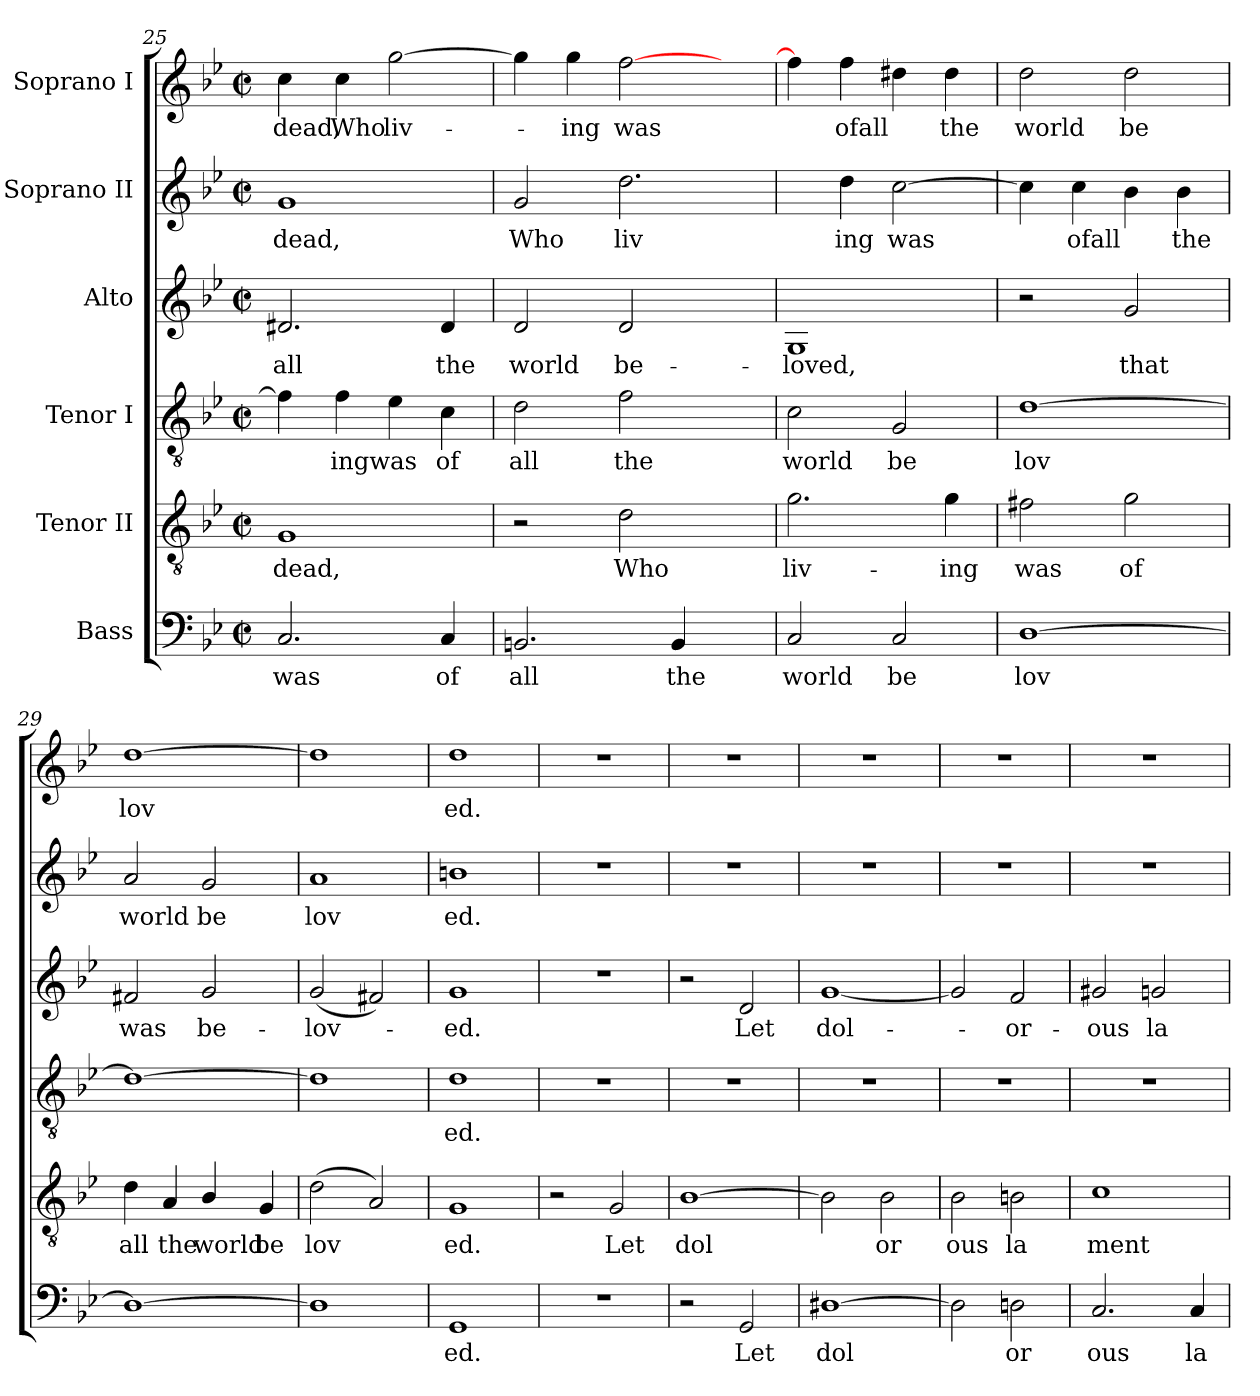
**kern	**text	**kern	**text	**kern	**text	**kern	**text	**kern	**text	**kern	**text
*part6	*part6	*part5	*part5	*part4	*part4	*part3	*part3	*part2	*part2	*part1	*part1
*staff6	*staff6	*staff5	*staff5	*staff4	*staff4	*staff3	*staff3	*staff2	*staff2	*staff1	*staff1
*I"Bass	*	*I"Tenor II	*	*I"Tenor I	*	*I"Alto	*	*I"Soprano II	*	*I"Soprano I	*
*clefF4	*	*clefGv2	*	*clefGv2	*	*clefG2	*	*clefG2	*	*clefG2	*
*ITrd-3c-5	*	*ITrd-3c-5	*	*	*	*ITrd-3c-5	*	*ITrd-3c-5	*	*ITrd-3c-5	*
*k[b-e-a-]	*	*k[b-e-a-]	*	*k[b-e-]	*	*k[b-e-a-]	*	*k[b-e-a-]	*	*k[b-e-a-]	*
*E-:	*	*E-:	*	*B-:	*	*E-:	*	*E-:	*	*E-:	*
*M2/2	*	*M2/2	*	*M2/2	*	*M2/2	*	*M2/2	*	*M2/2	*
*met(c|)	*	*met(c|)	*	*met(c|)	*	*met(c|)	*	*met(c|)	*	*met(c|)	*
=25	=25	=25	=25	=25	=25	=25	=25	=25	=25	=25	=25
!	!LO:LY:b:cj	!	!LO:LY:b:cj	!	!	!	!LO:LY:b:cj	!	!LO:LY:b:cj	!	!LO:LY:b:cj
2.F/	was	1c	dead,	4f\]	.	2.g#/	all	1cc	dead,	4ff\	dead,
!	!	!	!	!	!LO:LY:b	!	!	!	!	!	!LO:LY:b:cj
.	.	.	.	4f\	ingwas	.	.	.	.	4ff\	Who
!	!	!	!	!	!	!	!	!	!	!	!LO:LY:b
.	.	.	.	4e-\	.	.	.	.	.	[>2ccc\	liv-
!	!LO:LY:b:cj	!	!	!	!LO:LY:b:cj	!	!LO:LY:b:cj	!	!	!	!
4F/	of	.	.	4c\	of	4g#/	the	.	.	.	.
=26	=26	=26	=26	=26	=26	=26	=26	=26	=26	=26	=26
!	!LO:LY:b:cj	!	!	!	!LO:LY:b:cj	!	!LO:LY:b:cj	!	!LO:LY:b:cj	!	!
2.En/	all	2r	.	2d\	all	2g/	world	2cc/	Who	4ccc\]	.
!	!	!	!	!	!	!	!	!	!	!	!LO:LY:b:cj
.	.	.	.	.	.	.	.	.	.	4ccc\	-ing
!	!	!	!LO:LY:b:cj	!	!LO:LY:b:cj	!	!LO:LY:b:cj	!	!LO:LY:b:cj	!	!LO:LY:b
.	.	2g\	Who	2f\	the	2g/	be-	2.gg\	liv	[>2bb-\	was
!	!LO:LY:b:cj	!	!	!	!	!	!	!	!	!	!
4E/	the	.	.	.	.	.	.	.	.	.	.
4ryy	.	4ryy	.	4ryy	.	4ryy	.	.	.	4ryy	.
=27	=27	=27	=27	=27	=27	=27	=27	=27	=27	=27	=27
!	!LO:LY:b:cj	!	!LO:LY:b:cj	!	!LO:LY:b:cj	!	!LO:LY:b:cj	!	!	!	!
2F/	world	2.cc\	liv-	2c\	world	1c	-loved,	4ryy	.	4bb-\]	.
!	!	!	!	!	!	!	!	!	!LO:LY:b:cj	!	!LO:LY:b
.	.	.	.	.	.	.	.	4gg\	ing	4bb-\	ofall
!	!LO:LY:b:cj	!	!	!	!LO:LY:b:cj	!	!	!	!LO:LY:b	!	!
2F/	be	.	.	2G/	be	.	.	[<2ff\	was	4gg#\	.
!	!	!	!LO:LY:b:cj	!	!	!	!	!	!	!	!LO:LY:b:cj
.	.	4cc\	-ing	.	.	.	.	.	.	4gg#\	the
!!LO:PB:g=z
=28	=28	=28	=28	=28	=28	=28	=28	=28	=28	=28	=28
!	!LO:LY:b:cj	!	!LO:LY:b:cj	!	!LO:LY:b:cj	!	!	!	!	!	!LO:LY:b:cj
[>1G	lov	2bn\	was	[>1d	lov	2r	.	4ff\]	.	2gg\	world
!	!	!	!	!	!	!	!	!	!LO:LY:b	!	!
.	.	.	.	.	.	.	.	4ff\	ofall	.	.
!	!	!	!LO:LY:b:cj	!	!	!	!LO:LY:b:cj	!	!	!	!LO:LY:b:cj
.	.	2cc\	of	.	.	2cc/	that	4ee-\	.	2gg\	be
!	!	!	!	!	!	!	!	!	!LO:LY:b:cj	!	!
.	.	.	.	.	.	.	.	4ee-\	the	.	.
=29	=29	=29	=29	=29	=29	=29	=29	=29	=29	=29	=29
!	!	!	!LO:LY:b:cj	!	!	!	!LO:LY:b:cj	!	!LO:LY:b:cj	!	!LO:LY:b:cj
1G_>	.	4g\	all	1d_>	.	2bn/	was	2dd/	world	[>1gg	lov
!	!	!	!LO:LY:b:cj	!	!	!	!	!	!	!	!
.	.	4d/	the	.	.	.	.	.	.	.	.
!	!	!	!LO:LY:b:cj	!	!	!	!LO:LY:b:cj	!	!LO:LY:b:cj	!	!
.	.	4e-/	world	.	.	2cc/	be-	2cc/	be	.	.
!	!	!	!LO:LY:b:cj	!	!	!	!	!	!	!	!
.	.	4c/	be	.	.	.	.	.	.	.	.
=30	=30	=30	=30	=30	=30	=30	=30	=30	=30	=30	=30
!	!	!	!LO:LY:b	!	!	!	!LO:LY:b	!	!LO:LY:b:cj	!	!
1G]	.	(>2g\	lov	1d]	.	(<2cc/	-lov-	1dd	lov	1gg]	.
.	.	2d/)	.	.	.	2bn/)	.	.	.	.	.
=31	=31	=31	=31	=31	=31	=31	=31	=31	=31	=31	=31
!	!LO:LY:b:cj	!	!LO:LY:b:cj	!	!LO:LY:b:cj	!	!LO:LY:b:cj	!	!LO:LY:b:cj	!	!LO:LY:b:cj
1C	ed.	1c	ed.	1d	ed.	1cc	-ed.	1een	ed.	1gg	ed.
=32	=32	=32	=32	=32	=32	=32	=32	=32	=32	=32	=32
1r	.	2r	.	1r	.	1r	.	1r	.	1r	.
!	!	!	!LO:LY:b:cj	!	!	!	!	!	!	!	!
.	.	2c/	Let	.	.	.	.	.	.	.	.
=33	=33	=33	=33	=33	=33	=33	=33	=33	=33	=33	=33
!	!	!	!LO:LY:b:cj	!	!	!	!	!	!	!	!
2r	.	[>1e-	dol	1r	.	2r	.	1r	.	1r	.
!	!LO:LY:b:cj	!	!	!	!	!	!LO:LY:b:cj	!	!	!	!
2C/	Let	.	.	.	.	2g/	Let	.	.	.	.
=34	=34	=34	=34	=34	=34	=34	=34	=34	=34	=34	=34
!	!LO:LY:b:cj	!	!	!	!	!	!LO:LY:b:cj	!	!	!	!
[>1G#	dol	2e-\]	.	1r	.	[<1cc	dol-	1r	.	1r	.
!	!	!	!LO:LY:b:cj	!	!	!	!	!	!	!	!
.	.	2e-\	or	.	.	.	.	.	.	.	.
=35	=35	=35	=35	=35	=35	=35	=35	=35	=35	=35	=35
!	!	!	!LO:LY:b:cj	!	!	!	!	!	!	!	!
2G#\]	.	2e-\	ous	1r	.	2cc/]	.	1r	.	1r	.
!	!LO:LY:b:cj	!	!LO:LY:b:cj	!	!	!	!LO:LY:b:cj	!	!	!	!
2G\	or	2en\	la	.	.	2b-/	-or-	.	.	.	.
=36	=36	=36	=36	=36	=36	=36	=36	=36	=36	=36	=36
!	!LO:LY:b:cj	!	!LO:LY:b:cj	!	!	!	!LO:LY:b:cj	!	!	!	!
2.F/	ous	1f	ment	1r	.	2cc#X/	-ous	1r	.	1r	.
!	!	!	!	!	!	!	!LO:LY:b:cj	!	!	!	!
.	.	.	.	.	.	2cc/	la-	.	.	.	.
!	!LO:LY:b:cj	!	!	!	!	!	!	!	!	!	!
4F/	la	.	.	.	.	.	.	.	.	.	.
=	=	=	=	=	=	=	=	=	=	=	=
*-	*-	*-	*-	*-	*-	*-	*-	*-	*-	*-	*-
